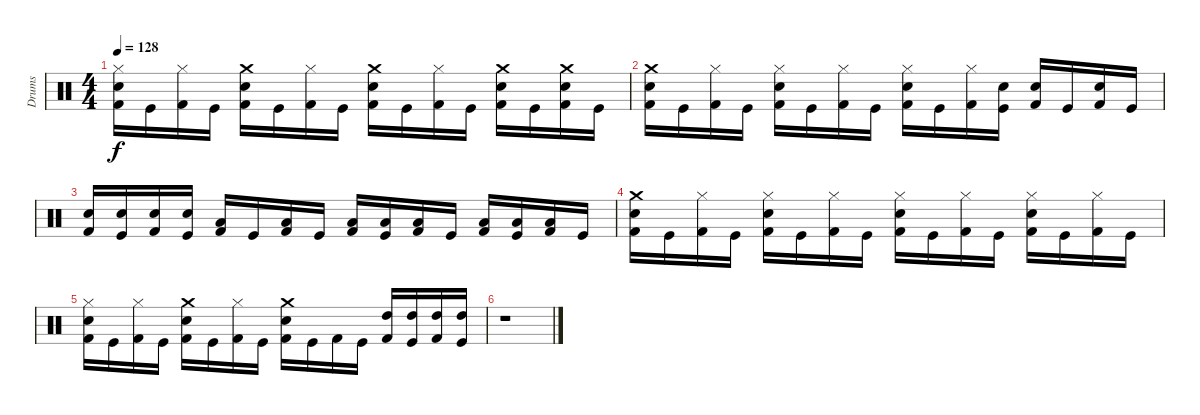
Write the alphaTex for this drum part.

\track ("Drums" "Drums") {instrument percussion}
\staff {score}
\articulation defaults
\ts (4 4)
\tempo 128
\clef neutral
\ks c
("Snare (hit) 2" "Hi-Hat (closed)" "Kick (hit) 2").16{dy f} "Kick (hit)".16 ("Hi-Hat (closed)" "Kick (hit) 2").16 "Kick (hit)".16 ("Crash medium (hit)" "Snare (hit) 2" "Kick (hit) 2").16 "Kick (hit)".16 ("Hi-Hat (closed)" "Kick (hit) 2").16 "Kick (hit)".16 ("Crash medium (hit)" "Snare (hit) 2" "Kick (hit) 2").16 "Kick (hit)".16 ("Hi-Hat (closed)" "Kick (hit) 2").16 "Kick (hit)".16 ("Crash medium (hit)" "Snare (hit) 2" "Kick (hit) 2").16 "Kick (hit)".16 ("Crash medium (hit)" "Snare (hit) 2" "Kick (hit) 2").16 "Kick (hit)".16 |
("Snare (hit) 2" "Crash medium (hit)" "Kick (hit) 2").16 "Kick (hit)".16 ("Hi-Hat (closed)" "Kick (hit) 2").16 "Kick (hit)".16 ("Snare (hit) 2" "Hi-Hat (closed)" "Kick (hit) 2").16 "Kick (hit)".16 ("Hi-Hat (closed)" "Kick (hit) 2").16 "Kick (hit)".16 ("Snare (hit) 2" "Hi-Hat (closed)" "Kick (hit) 2").16 "Kick (hit)".16 ("Hi-Hat (closed)" "Kick (hit) 2").16 ("Snare (hit) 2" "Kick (hit)").16 ("Snare (hit) 2" "Kick (hit) 2").16 "Kick (hit)".16 ("Snare (hit) 2" "Kick (hit) 2").16 "Kick (hit)".16 |
("Snare (hit) 2" "Kick (hit) 2").16 ("Snare (hit) 2" "Kick (hit)").16 ("Snare (hit) 2" "Kick (hit) 2").16 ("Snare (hit) 2" "Kick (hit)").16 ("Low Tom (hit)" "Kick (hit) 2").16 "Kick (hit)".16 ("Low Tom (hit)" "Kick (hit) 2").16 "Kick (hit)".16 ("Low Tom (hit)" "Kick (hit) 2").16 ("Low Tom (hit)" "Kick (hit)").16 ("Low Tom (hit)" "Kick (hit) 2").16 "Kick (hit)".16 ("Low Tom (hit)" "Kick (hit) 2").16 ("Low Tom (hit)" "Kick (hit)").16 ("Low Tom (hit)" "Kick (hit) 2").16 "Kick (hit)".16 |
("Crash medium (hit)" "Snare (hit) 2" "Kick (hit) 2").16 "Kick (hit)".16 ("Hi-Hat (closed)" "Kick (hit) 2").16 "Kick (hit)".16 ("Snare (hit) 2" "Hi-Hat (closed)" "Kick (hit) 2").16 "Kick (hit)".16 ("Hi-Hat (closed)" "Kick (hit) 2").16 "Kick (hit)".16 ("Snare (hit) 2" "Hi-Hat (closed)" "Kick (hit) 2").16 "Kick (hit)".16 ("Hi-Hat (closed)" "Kick (hit) 2").16 "Kick (hit)".16 ("Snare (hit) 2" "Hi-Hat (closed)" "Kick (hit) 2").16 "Kick (hit)".16 ("Hi-Hat (closed)" "Kick (hit) 2").16 "Kick (hit)".16 |
("Snare (hit) 2" "Hi-Hat (closed)" "Kick (hit) 2").16 "Kick (hit)".16 ("Hi-Hat (closed)" "Kick (hit) 2").16 "Kick (hit)".16 ("Crash medium (hit)" "Snare (hit) 2" "Kick (hit) 2").16 "Kick (hit)".16 ("Hi-Hat (closed)" "Kick (hit) 2").16 "Kick (hit)".16 ("Snare (hit) 2" "Crash medium (hit)" "Kick (hit) 2").16 "Kick (hit)".16 "Kick (hit) 2".16 "Kick (hit)".16 ("High Tom (hit)" "Kick (hit) 2").16 ("High Tom (hit)" "Kick (hit)").16 ("High Tom (hit)" "Kick (hit) 2").16 ("High Tom (hit)" "Kick (hit)").16 |
r.1
